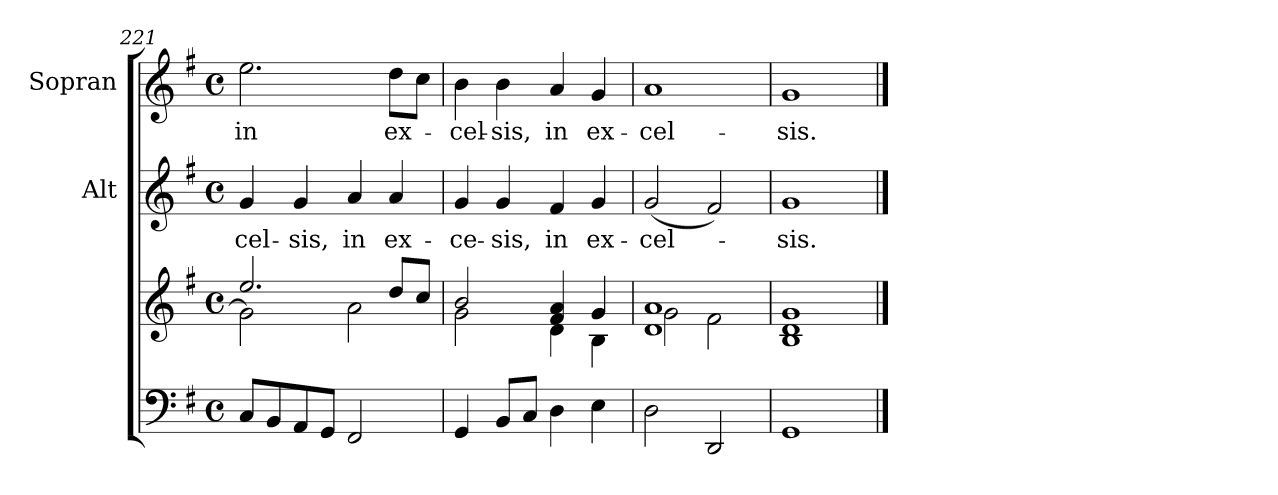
**kern	**kern	**kern	**text	**kern	**text
*part3	*part3	*part2	*part2	*part1	*part1
*staff4	*staff3	*staff2	*staff2	*staff1	*staff1
*	*	*I"Alt	*	*I"Sopran	*
*clefF4	*clefG2	*clefG2	*	*clefG2	*
*k[f#]	*k[f#]	*k[f#]	*	*k[f#]	*
*G:	*G:	*G:	*	*G:	*
*M4/4	*M4/4	*M4/4	*	*M4/4	*
*met(c)	*met(c)	*met(c)	*	*met(c)	*
=221	=221	=221	=221	=221	=221
*	*^	*	*	*	*
!	!	!	!	!LO:LY:b	!	!LO:LY:b
8C/L	2.ee/	2g\]	4g/	-cel-	2.ee\	in
8BB/	.	.	.	.	.	.
!	!	!	!	!LO:LY:b	!	!
8AA/	.	.	4g/	-sis,	.	.
8GG/J	.	.	.	.	.	.
!	!	!	!	!LO:LY:b	!	!
2FF#/	.	2a\	4a/	in	.	.
!	!	!	!	!LO:LY:b	!	!LO:LY:b
.	8dd/L	.	4a/	ex-	8dd\L	ex-
.	8cc/J	.	.	.	8cc\J	.
=222	=222	=222	=222	=222	=222	=222
!	!	!	!	!LO:LY:b	!	!LO:LY:b
4GG/	2b/	2g\	4g/	-ce-	4b\	-cel-
!	!	!	!	!LO:LY:b	!	!LO:LY:b
8BB/L	.	.	4g/	-sis,	4b\	-sis,
8C/J	.	.	.	.	.	.
!	!	!	!	!LO:LY:b	!	!LO:LY:b
4D\	4f#/ 4a/	4d\	4f#/	in	4a/	in
!	!	!	!	!LO:LY:b	!	!LO:LY:b
4E\	4g/	4B\	4g/	ex-	4g/	ex-
=223	=223	=223	=223	=223	=223	=223
!	!	!	!	!LO:LY:b	!	!LO:LY:b
2D\	1d 1a	2g\	(<2g/	-cel-	1a	-cel-
2DD/	.	2f#\	2f#/)	.	.	.
=224	=224	=224	=224	=224	=224	=224
!	!	!	!	!LO:LY:b	!	!LO:LY:b
*	*v	*v	*	*	*	*
1GG	1B 1d 1g	1g	-sis.	1g	-sis.
==	==	==	==	==	==
*-	*-	*-	*-	*-	*-
